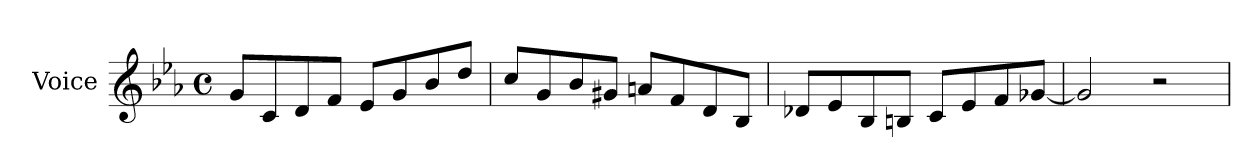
**kern
*part1
*staff1
*I"Voice
*I'Voice
*clefG2
*k[b-e-a-]
*M4/4
*met(c)
=1
8g/L
8c/
8d/
8f/J
8e-/L
8g/
8b-/
8dd/J
=2
8cc/L
8g/
8b-/
8g#X/J
8an/L
8f/
8d/
8B-/J
=3
8d-X/L
8e-/
8B-/
8Bn/J
8c/L
8e-/
8f/
[<8g-X/J
=4
2g-/]
2rcc
=
*-
